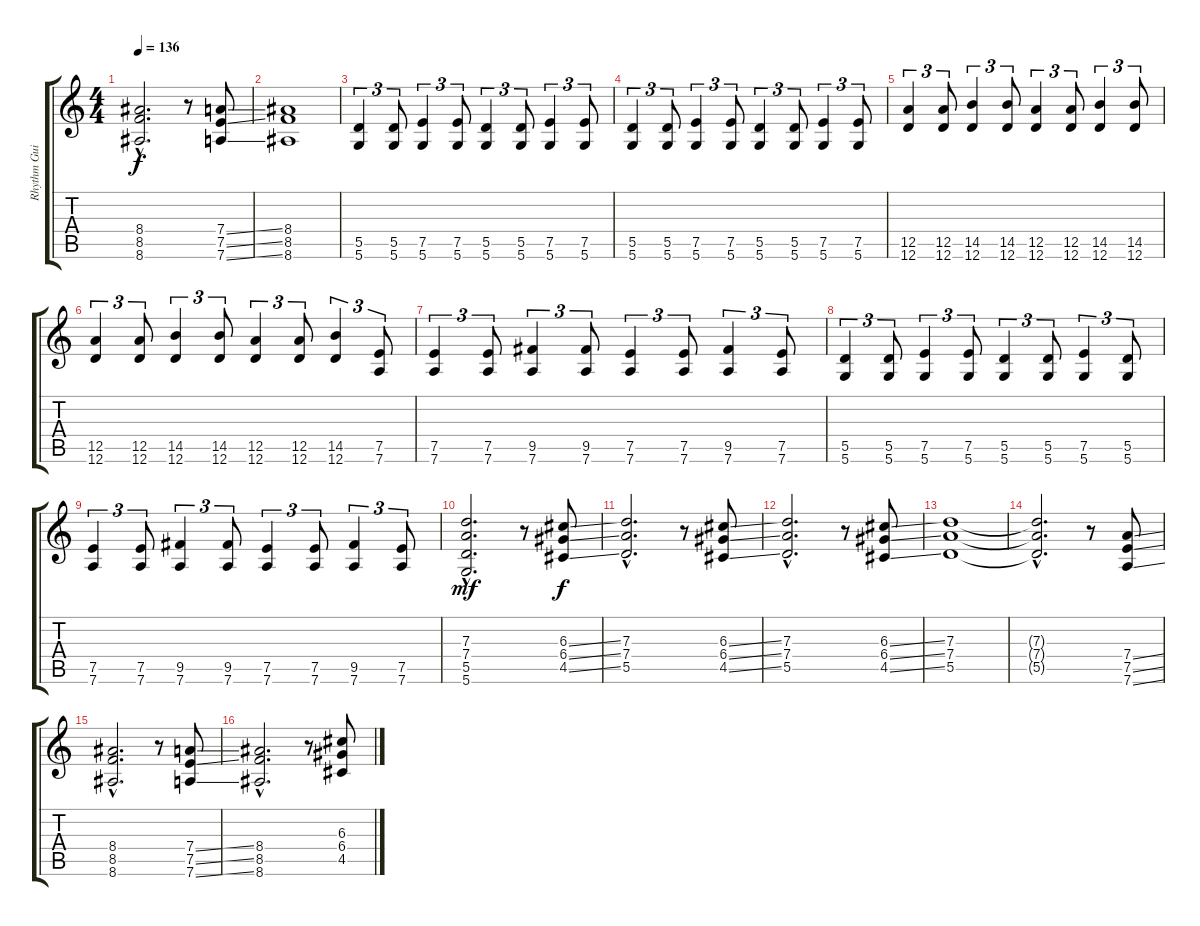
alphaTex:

\track ("Rhythm Guitar" "Rhythm Gui") {instrument overdrivenguitar}
\staff {score tabs}
\tuning (E4 B3 G3 D3 A2 D2) {hide}
\ts (4 4)
\tempo 136
\clef g2
\ks c
(8.4{hac} 8.5{hac} 8.6{hac}).2{d dy f} r.8 (7.4{ss} 7.5{ss} 7.6{ss}).8 |
(8.4 8.5 8.6).1 |
(5.5 5.6).4{tu (3 2)} (5.5 5.6).8{tu (3 2)} (7.5 5.6).4{tu (3 2)} (7.5 5.6).8{tu (3 2)} (5.5 5.6).4{tu (3 2)} (5.5 5.6).8{tu (3 2)} (7.5 5.6).4{tu (3 2)} (7.5 5.6).8{tu (3 2)} |
(5.5 5.6).4{tu (3 2)} (5.5 5.6).8{tu (3 2)} (7.5 5.6).4{tu (3 2)} (7.5 5.6).8{tu (3 2)} (5.5 5.6).4{tu (3 2)} (5.5 5.6).8{tu (3 2)} (7.5 5.6).4{tu (3 2)} (7.5 5.6).8{tu (3 2)} |
(12.5 12.6).4{tu (3 2)} (12.5 12.6).8{tu (3 2)} (14.5 12.6).4{tu (3 2)} (14.5 12.6).8{tu (3 2)} (12.5 12.6).4{tu (3 2)} (12.5 12.6).8{tu (3 2)} (14.5 12.6).4{tu (3 2)} (14.5 12.6).8{tu (3 2)} |
(12.5 12.6).4{tu (3 2)} (12.5 12.6).8{tu (3 2)} (14.5 12.6).4{tu (3 2)} (14.5 12.6).8{tu (3 2)} (12.5 12.6).4{tu (3 2)} (12.5 12.6).8{tu (3 2)} (14.5 12.6).4{tu (3 2)} (7.5 7.6).8{tu (3 2)} |
(7.5 7.6).4{tu (3 2)} (7.5 7.6).8{tu (3 2)} (9.5 7.6).4{tu (3 2)} (9.5 7.6).8{tu (3 2)} (7.5 7.6).4{tu (3 2)} (7.5 7.6).8{tu (3 2)} (9.5 7.6).4{tu (3 2)} (7.5 7.6).8{tu (3 2)} |
(5.5 5.6).4{tu (3 2)} (5.5 5.6).8{tu (3 2)} (7.5 5.6).4{tu (3 2)} (7.5 5.6).8{tu (3 2)} (5.5 5.6).4{tu (3 2)} (5.5 5.6).8{tu (3 2)} (7.5 5.6).4{tu (3 2)} (5.5 5.6).8{tu (3 2)} |
(7.5 7.6).4{tu (3 2)} (7.5 7.6).8{tu (3 2)} (9.5 7.6).4{tu (3 2)} (9.5 7.6).8{tu (3 2)} (7.5 7.6).4{tu (3 2)} (7.5 7.6).8{tu (3 2)} (9.5 7.6).4{tu (3 2)} (7.5 7.6).8{tu (3 2)} |
(7.3{hac} 7.4{hac} 5.5{hac} 5.6{hac}).2{d dy mf} r.8 (6.3{ss} 6.4{ss} 4.5{ss}).8{dy f} |
(7.3{hac} 7.4{hac} 5.5{hac}).2{d} r.8 (6.3{ss} 6.4{ss} 4.5{ss}).8 |
(7.3{hac} 7.4{hac} 5.5{hac}).2{d} r.8 (6.3{ss} 6.4{ss} 4.5{ss}).8 |
(7.3 7.4 5.5).1 |
(7.3{hac t} 7.4{hac t} 5.5{hac t}).2{d} r.8 (7.4{ss} 7.5{ss} 7.6{ss}).8 |
(8.4{hac} 8.5{hac} 8.6{hac}).2{d} r.8 (7.4{ss} 7.5{ss} 7.6{ss}).8 |
(8.4{hac} 8.5{hac} 8.6{hac}).2{d} r.8 (6.3{ss} 6.4{ss} 4.5{ss}).8
